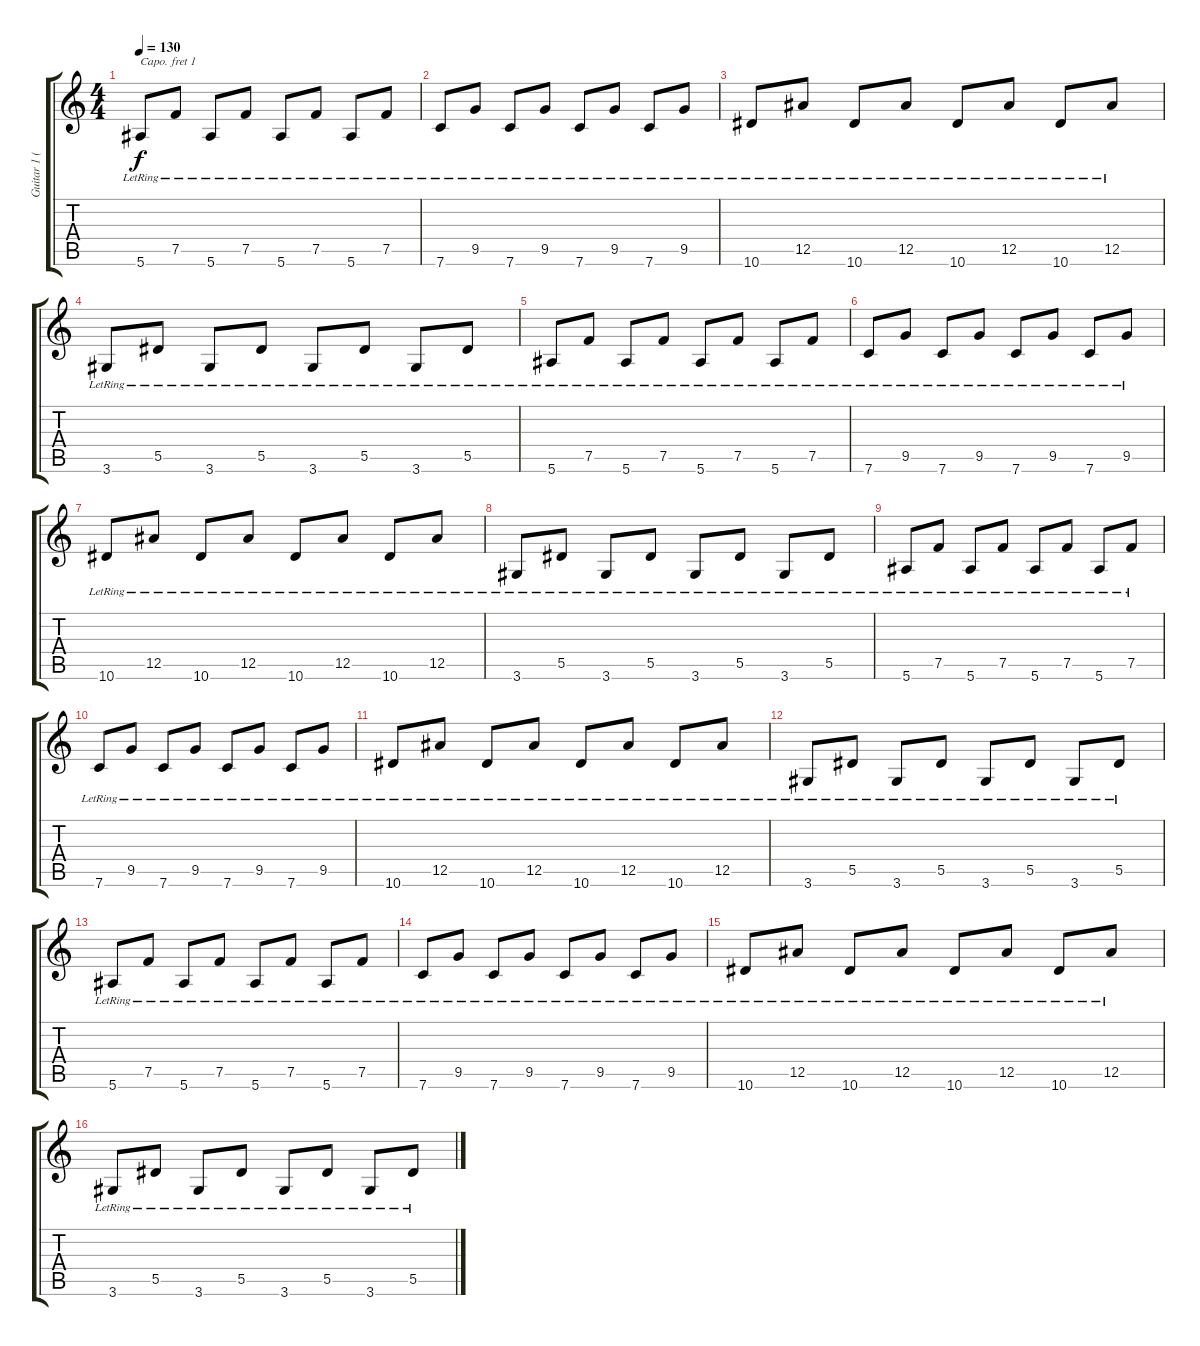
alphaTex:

\track ("Guitar 1 (Clean)" "Guitar 1 (") {instrument electricguitarclean}
\staff {score tabs}
\capo 1
\tuning (E4 B3 G3 D3 A2 E2) {hide}
\ts (4 4)
\tempo 130
\clef g2
\ks c
5.6{lr}.8{dy f} 7.5{lr}.8 5.6{lr}.8 7.5{lr}.8 5.6{lr}.8 7.5{lr}.8 5.6{lr}.8 7.5{lr}.8 |
7.6{lr}.8 9.5{lr}.8 7.6{lr}.8 9.5{lr}.8 7.6{lr}.8 9.5{lr}.8 7.6{lr}.8 9.5{lr}.8 |
10.6{lr}.8 12.5{lr}.8 10.6{lr}.8 12.5{lr}.8 10.6{lr}.8 12.5{lr}.8 10.6{lr}.8 12.5{lr}.8 |
3.6{lr}.8 5.5{lr}.8 3.6{lr}.8 5.5{lr}.8 3.6{lr}.8 5.5{lr}.8 3.6{lr}.8 5.5{lr}.8 |
5.6{lr}.8 7.5{lr}.8 5.6{lr}.8 7.5{lr}.8 5.6{lr}.8 7.5{lr}.8 5.6{lr}.8 7.5{lr}.8 |
7.6{lr}.8 9.5{lr}.8 7.6{lr}.8 9.5{lr}.8 7.6{lr}.8 9.5{lr}.8 7.6{lr}.8 9.5{lr}.8 |
10.6{lr}.8 12.5{lr}.8 10.6{lr}.8 12.5{lr}.8 10.6{lr}.8 12.5{lr}.8 10.6{lr}.8 12.5{lr}.8 |
3.6{lr}.8 5.5{lr}.8 3.6{lr}.8 5.5{lr}.8 3.6{lr}.8 5.5{lr}.8 3.6{lr}.8 5.5{lr}.8 |
5.6{lr}.8 7.5{lr}.8 5.6{lr}.8 7.5{lr}.8 5.6{lr}.8 7.5{lr}.8 5.6{lr}.8 7.5{lr}.8 |
7.6{lr}.8 9.5{lr}.8 7.6{lr}.8 9.5{lr}.8 7.6{lr}.8 9.5{lr}.8 7.6{lr}.8 9.5{lr}.8 |
10.6{lr}.8 12.5{lr}.8 10.6{lr}.8 12.5{lr}.8 10.6{lr}.8 12.5{lr}.8 10.6{lr}.8 12.5{lr}.8 |
3.6{lr}.8 5.5{lr}.8 3.6{lr}.8 5.5{lr}.8 3.6{lr}.8 5.5{lr}.8 3.6{lr}.8 5.5{lr}.8 |
5.6{lr}.8 7.5{lr}.8 5.6{lr}.8 7.5{lr}.8 5.6{lr}.8 7.5{lr}.8 5.6{lr}.8 7.5{lr}.8 |
7.6{lr}.8 9.5{lr}.8 7.6{lr}.8 9.5{lr}.8 7.6{lr}.8 9.5{lr}.8 7.6{lr}.8 9.5{lr}.8 |
10.6{lr}.8 12.5{lr}.8 10.6{lr}.8 12.5{lr}.8 10.6{lr}.8 12.5{lr}.8 10.6{lr}.8 12.5{lr}.8 |
3.6{lr}.8 5.5{lr}.8 3.6{lr}.8 5.5{lr}.8 3.6{lr}.8 5.5{lr}.8 3.6{lr}.8 5.5{lr}.8
